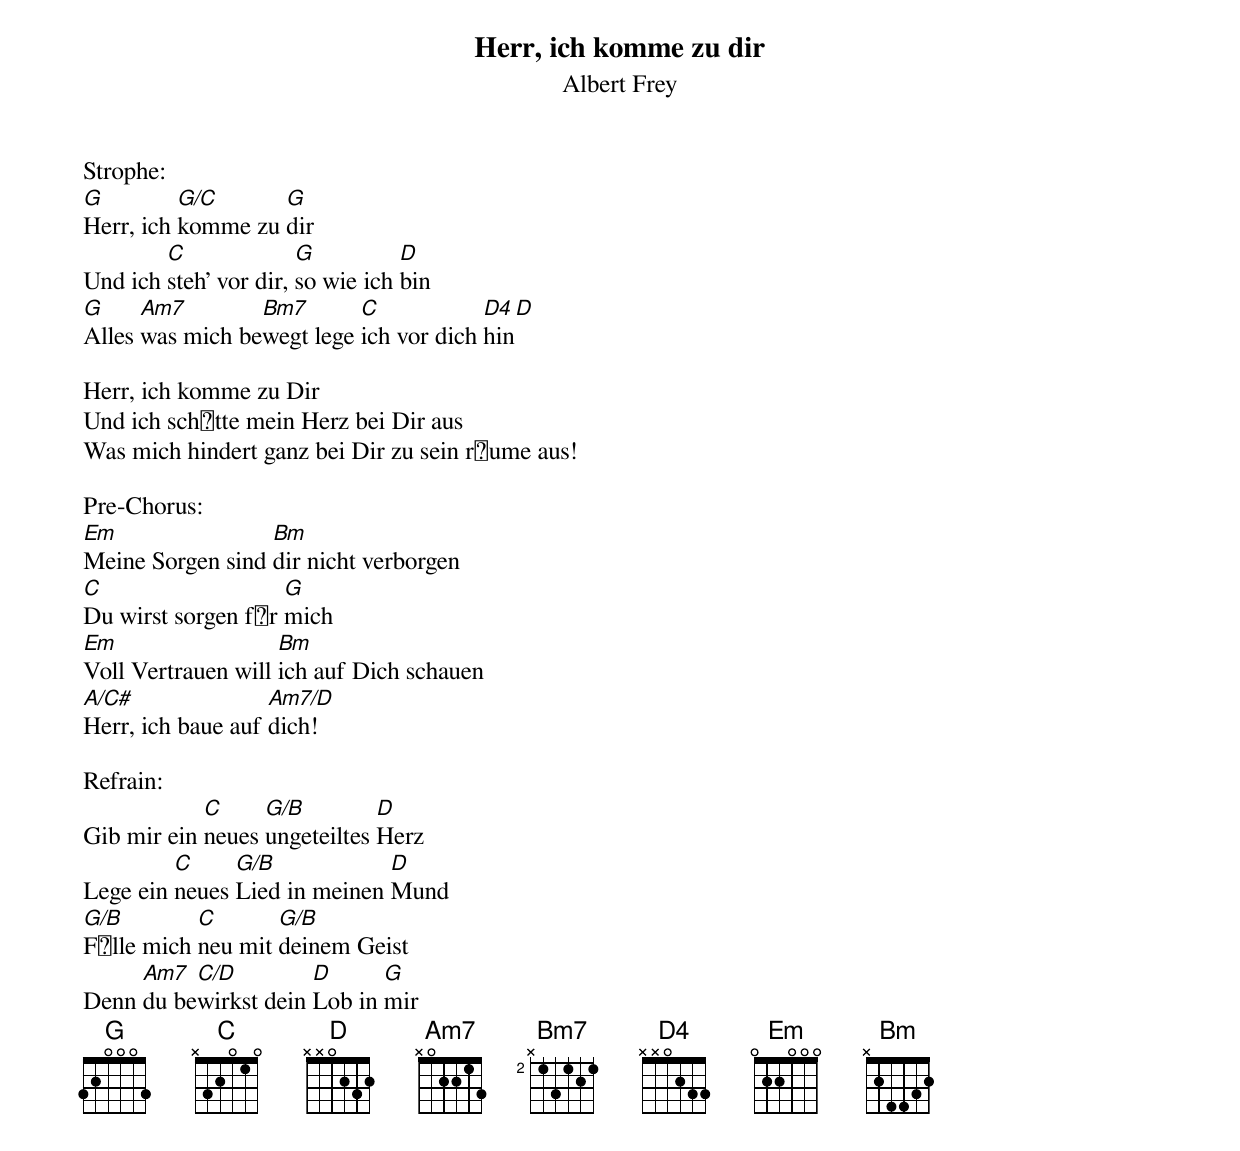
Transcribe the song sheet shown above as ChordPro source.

{title:Herr, ich komme zu dir}
{subtitle:Albert Frey}
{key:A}

Strophe:
[G]Herr, ich [G/C]komme zu [G]dir
Und ich [C]steh' vor dir, [G]so wie ich [D]bin
[G]Alles [Am7]was mich be[Bm7]wegt lege [C]ich vor dich [D4]hin[D]

Herr, ich komme zu Dir
Und ich sch체tte mein Herz bei Dir aus
Was mich hindert ganz bei Dir zu sein r채ume aus!

Pre-Chorus:
[Em]Meine Sorgen sind [Bm]dir nicht verborgen
[C]Du wirst sorgen f체r [G]mich
[Em]Voll Vertrauen will [Bm]ich auf Dich schauen
[A/C#]Herr, ich baue auf [Am7/D]dich!

Refrain:
Gib mir ein [C]neues [G/B]ungeteiltes [D]Herz
Lege ein [C]neues [G/B]Lied in meinen [D]Mund
[G/B]F체lle mich [C]neu mit [G/B]deinem Geist
Denn [Am7]du be[C/D]wirkst dein [D]Lob in [G]mir
